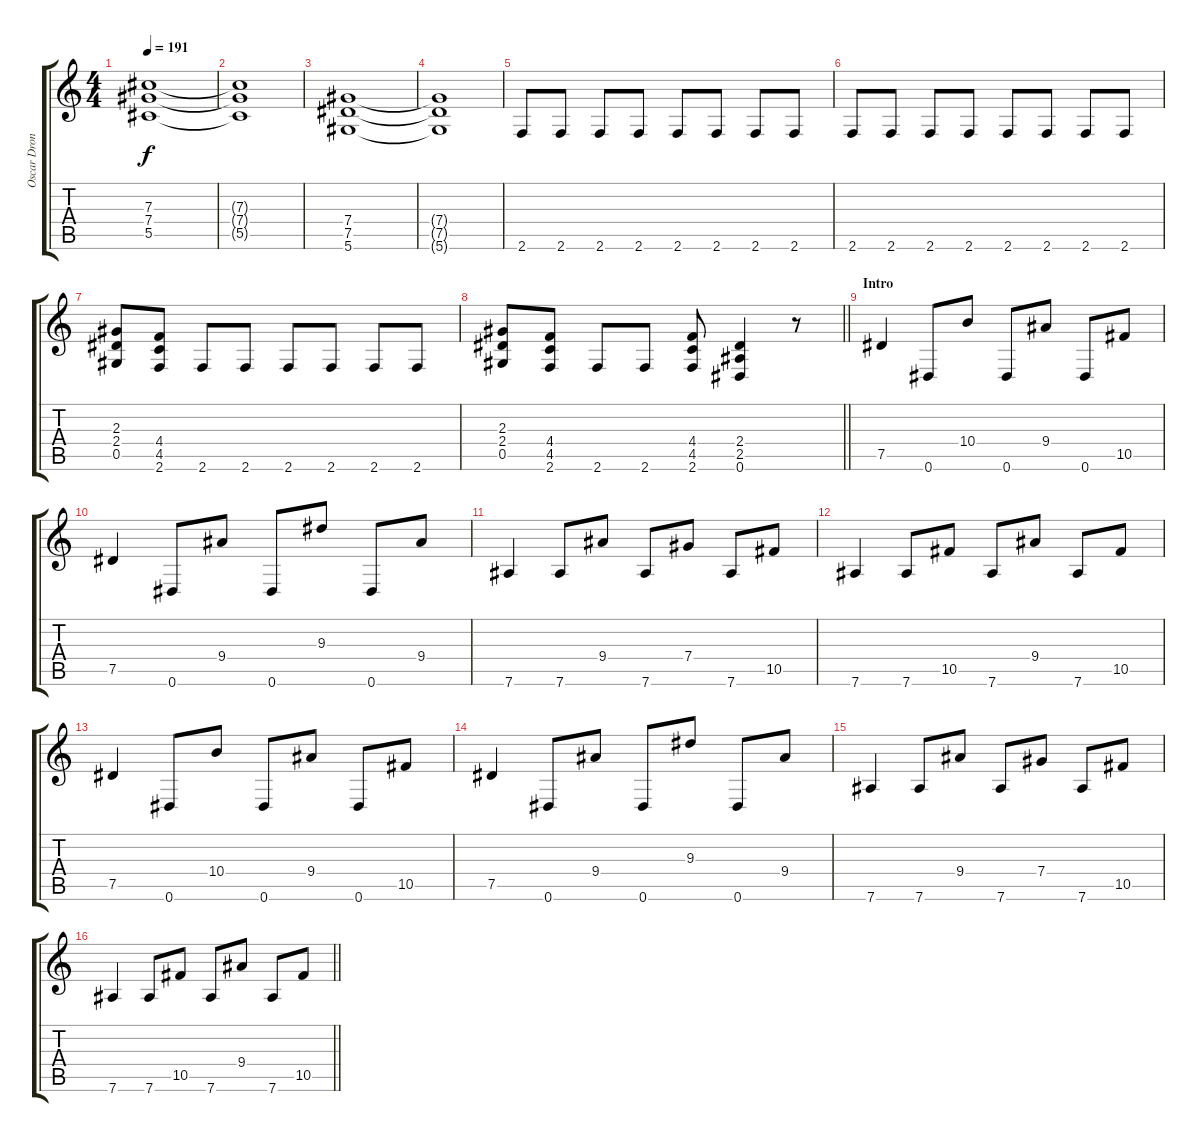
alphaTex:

\track ("Oscar Dronjak" "Oscar Dron") {instrument distortionguitar}
\staff {score tabs}
\tuning (Eb4 Bb3 Gb3 Db3 Ab2 Eb2) {hide}
\ts (4 4)
\tempo 191
\clef g2
\ks c
(7.3 7.4 5.5).1{dy f} |
(7.3{t} 7.4{t} 5.5{t}).1 |
(7.4 7.5 5.6).1 |
(7.4{t} 7.5{t} 5.6{t}).1 |
2.6.8 2.6.8 2.6.8 2.6.8 2.6.8 2.6.8 2.6.8 2.6.8 |
2.6.8 2.6.8 2.6.8 2.6.8 2.6.8 2.6.8 2.6.8 2.6.8 |
(2.3 2.4 0.5).8 (4.4 4.5 2.6).8 2.6.8 2.6.8 2.6.8 2.6.8 2.6.8 2.6.8 |
\barLineRight lightlight
(2.3 2.4 0.5).8 (4.4 4.5 2.6).8 2.6.8 2.6.8 (4.4 4.5 2.6).8 (2.4 2.5 0.6).4 r.8 |
\section ("" "Intro")
7.5.4 0.6.8 10.4.8 0.6.8 9.4.8 0.6.8 10.5.8 |
7.5.4 0.6.8 9.4.8 0.6.8 9.3.8 0.6.8 9.4.8 |
7.6.4 7.6.8 9.4.8 7.6.8 7.4.8 7.6.8 10.5.8 |
7.6.4 7.6.8 10.5.8 7.6.8 9.4.8 7.6.8 10.5.8 |
7.5.4 0.6.8 10.4.8 0.6.8 9.4.8 0.6.8 10.5.8 |
7.5.4 0.6.8 9.4.8 0.6.8 9.3.8 0.6.8 9.4.8 |
7.6.4 7.6.8 9.4.8 7.6.8 7.4.8 7.6.8 10.5.8 |
\barLineRight lightlight
7.6.4 7.6.8 10.5.8 7.6.8 9.4.8 7.6.8 10.5.8
